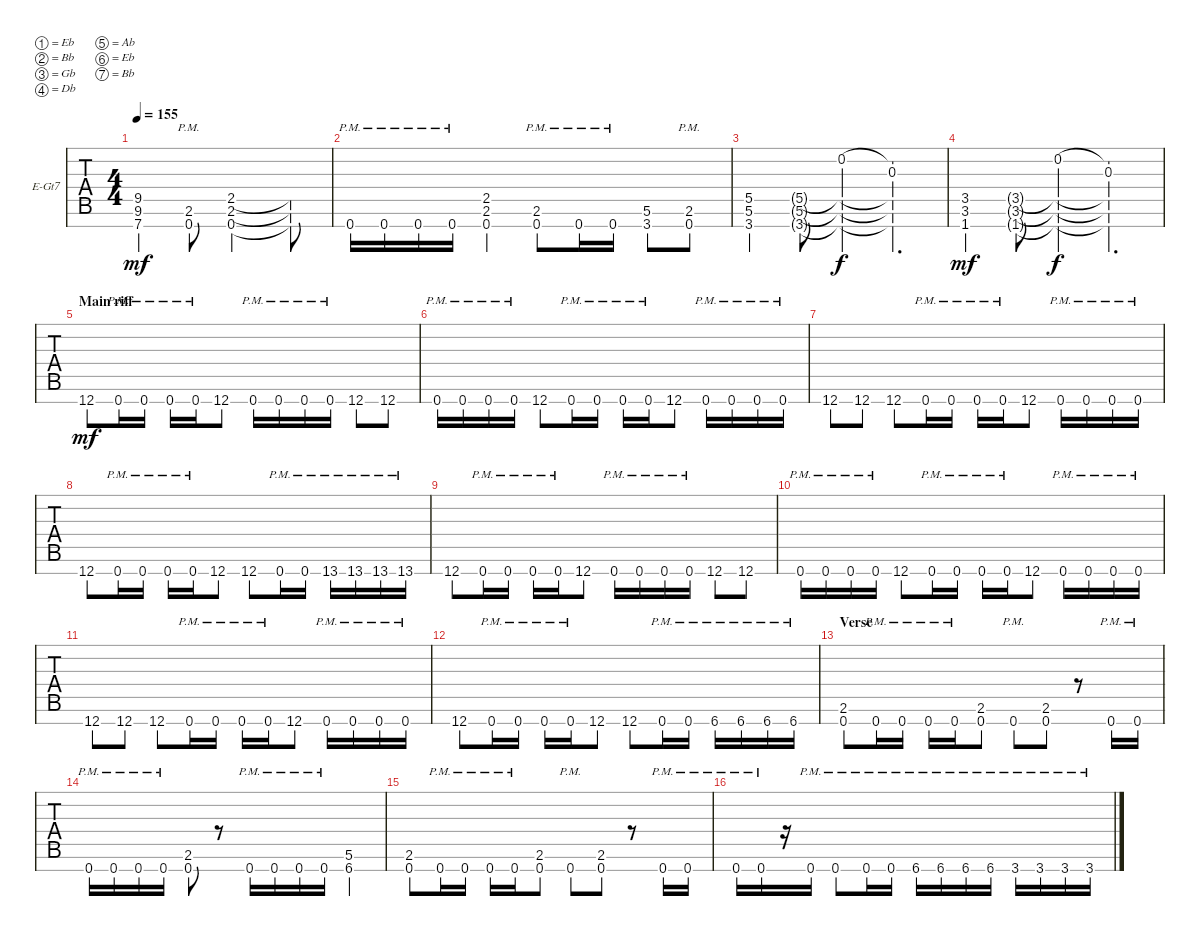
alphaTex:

\defaultSystemsLayout 4
\bracketExtendMode groupsimilarinstruments
\firstSystemTrackNameOrientation horizontal
\otherSystemsTrackNameOrientation horizontal
\track ("Travis Montgomery" "E-Gt7") {instrument distortionguitar}
\staff {tabs}
\tuning (Eb4 Bb3 Gb3 Db3 Ab2 Eb2 Bb1)
\ts (4 4)
\tempo 155
\clef g2
\ks c
(7.7 9.6 9.5).4{dy mf} (0.7{pm} 2.6{pm}).8 (2.6 2.5 0.7).2 (2.6{t} 0.7{t} 2.5{t}).8 |
0.7{pm}.16 0.7{pm}.16 0.7{pm}.16 0.7{pm}.16 (0.7 2.6 2.5).4 (0.7{pm} 2.6{pm}).8 0.7{pm}.16 0.7{pm}.16 (3.7 5.6).8 (0.7{pm} 2.6{pm}).8 |
(3.7 5.6 5.5).4 (3.7{g} 5.6{g} 5.5{g}).8 (0.2 5.5{t} 3.7{t} 5.6{t}).4{dy f} (0.3 0.2{t} 5.5{t} 3.7{t} 5.6{t}).4{d} |
(1.7 3.6 3.5).4{dy mf} (1.7{g} 3.6{g} 3.5{g}).8 (0.2 3.5{t} 3.6{t} 1.7{t}).4{dy f} (0.3 0.2{t} 3.5{t} 3.6{t} 1.7{t}).4{d} |
\section ("" "Main riff")
12.7.8{dy mf} 0.7{pm}.16 0.7{pm}.16 0.7{pm}.16 0.7{pm}.16 12.7.8 0.7{pm}.16 0.7{pm}.16 0.7{pm}.16 0.7{pm}.16 12.7.8 12.7.8 |
0.7{pm}.16 0.7{pm}.16 0.7{pm}.16 0.7{pm}.16 12.7.8 0.7{pm}.16 0.7{pm}.16 0.7{pm}.16 0.7{pm}.16 12.7.8 0.7{pm}.16 0.7{pm}.16 0.7{pm}.16 0.7{pm}.16 |
12.7.8 12.7.8 12.7.8 0.7{pm}.16 0.7{pm}.16 0.7{pm}.16 0.7{pm}.16 12.7.8 0.7{pm}.16 0.7{pm}.16 0.7{pm}.16 0.7{pm}.16 |
12.7.8 0.7{pm}.16 0.7{pm}.16 0.7{pm}.16 0.7{pm}.16 12.7.8 12.7.8 0.7{pm}.16 0.7{pm}.16 13.7{pm}.16 13.7{pm}.16 13.7{pm}.16 13.7{pm}.16 |
12.7.8 0.7{pm}.16 0.7{pm}.16 0.7{pm}.16 0.7{pm}.16 12.7.8 0.7{pm}.16 0.7{pm}.16 0.7{pm}.16 0.7{pm}.16 12.7.8 12.7.8 |
0.7{pm}.16 0.7{pm}.16 0.7{pm}.16 0.7{pm}.16 12.7.8 0.7{pm}.16 0.7{pm}.16 0.7{pm}.16 0.7{pm}.16 12.7.8 0.7{pm}.16 0.7{pm}.16 0.7{pm}.16 0.7{pm}.16 |
12.7.8 12.7.8 12.7.8 0.7{pm}.16 0.7{pm}.16 0.7{pm}.16 0.7{pm}.16 12.7.8 0.7{pm}.16 0.7{pm}.16 0.7{pm}.16 0.7{pm}.16 |
12.7.8 0.7{pm}.16 0.7{pm}.16 0.7{pm}.16 0.7{pm}.16 12.7.8 12.7.8 0.7{pm}.16 0.7{pm}.16 6.7{pm}.16 6.7{pm}.16 6.7{pm}.16 6.7{pm}.16 |
\section ("" "Verse")
(0.7 2.6).8 0.7{pm}.16 0.7{pm}.16 0.7{pm}.16 0.7{pm}.16 (0.7 2.6).8 0.7{pm}.8 (0.7 2.6).8 r.8 0.7{pm}.16 0.7{pm}.16 |
0.7{pm}.16 0.7{pm}.16 0.7{pm}.16 0.7{pm}.16 (0.7 2.6).8 r.8 0.7{pm}.16 0.7{pm}.16 0.7{pm}.16 0.7{pm}.16 (6.7 5.6).4 |
(0.7 2.6).8 0.7{pm}.16 0.7{pm}.16 0.7{pm}.16 0.7{pm}.16 (0.7 2.6).8 0.7{pm}.8 (0.7 2.6).8 r.8 0.7{pm}.16 0.7{pm}.16 |
0.7{pm}.16 0.7{pm}.16 r.16 0.7{pm}.16 0.7{pm}.8 0.7{pm}.16 0.7{pm}.16 6.7{pm}.16 6.7{pm}.16 6.7{pm}.16 6.7{pm}.16 3.7{pm}.16 3.7{pm}.16 3.7{pm}.16 3.7{pm}.16
